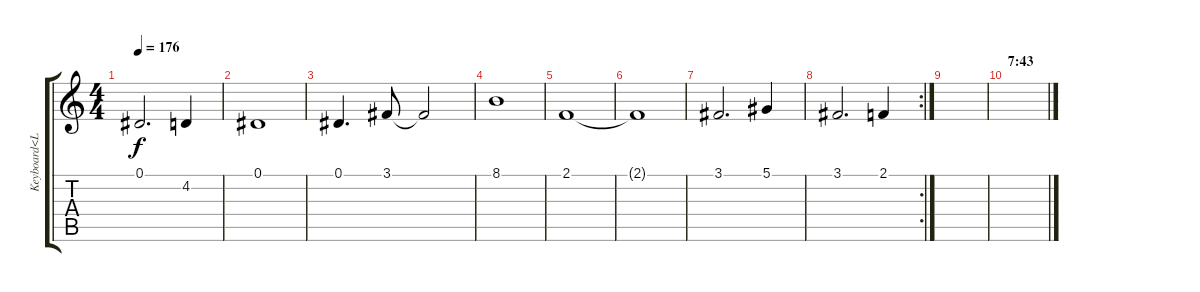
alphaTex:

\track ("Keyboard<L>" "Keyboard<L") {instrument stringensemble1}
\staff {score tabs}
\tuning (Eb4 Bb3 Gb3 Db3 Ab2 Eb2) {hide}
\ts (4 4)
\tempo 176
\clef g2
\ks c
0.1.2{d dy f} 4.2.4 |
0.1.1 |
0.1.4{d} 3.1.8 3.1{t}.2 |
8.1.1 |
2.1.1 |
2.1{t}.1 |
3.1.2{d} 5.1.4 |
\rc 2
3.1.2{d} 2.1.4 |
|
\section ("" "7:43")
